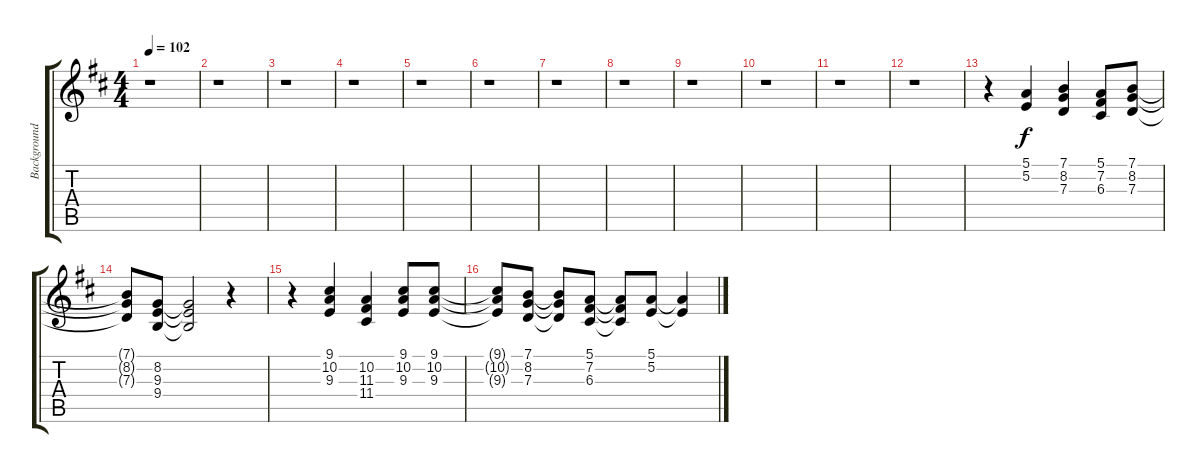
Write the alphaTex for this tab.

\track ("Background vocals" "Background") {instrument stringensemble1}
\staff {score tabs}
\tuning (E4 B3 G3 D3 A2 E2) {hide}
\ts (4 4)
\tempo 102
\clef g2
\ks d
r.1{dy f} |
r.1 |
r.1 |
r.1 |
r.1 |
r.1 |
r.1 |
r.1 |
r.1 |
r.1 |
r.1 |
r.1 |
r.4 (5.1 5.2).4 (7.1 8.2 7.3).4 (5.1 7.2 6.3).8 (7.1 8.2 7.3).8 |
(7.1{t} 8.2{t} 7.3{t}).8 (8.2 9.3 9.4).8 (8.2{t} 9.3{t} 9.4{t}).2 r.4 |
r.4 (9.1 10.2 9.3).4 (10.2 11.3 11.4).4 (9.1 10.2 9.3).8 (9.1 10.2 9.3).8 |
(9.1{t} 10.2{t} 9.3{t}).8 (7.1 8.2 7.3).8 (7.1{t} 8.2{t} 7.3{t}).8 (5.1 7.2 6.3).8 (5.1{t} 7.2{t} 6.3{t}).8 (5.1 5.2).8 (5.1{t} 5.2{t}).4
